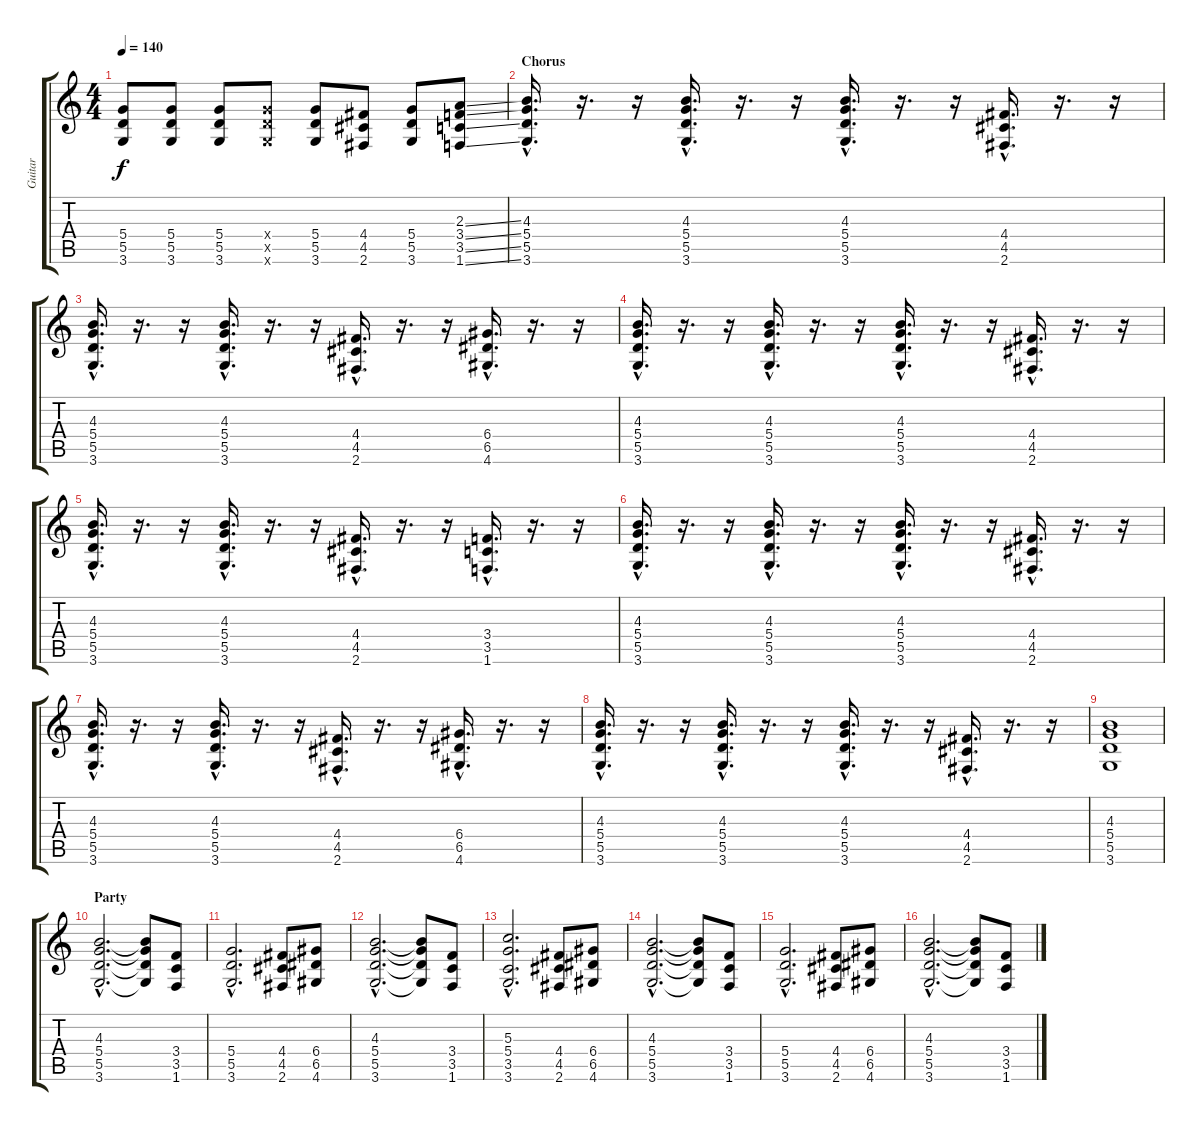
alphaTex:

\track ("Guitar" "Guitar") {instrument distortionguitar}
\staff {score tabs}
\tuning (E4 B3 G3 D3 A2 E2) {hide}
\ts (4 4)
\tempo 140
\clef g2
\ks c
(5.4 5.5 3.6).8{dy f} (5.4 5.5 3.6).8 (5.4 5.5 3.6).8 (5.4{x} 5.5{x} 3.6{x}).8 (5.4 5.5 3.6).8 (4.4 4.5 2.6).8 (5.4 5.5 3.6).8 (2.3{ss} 3.4{ss} 3.5{ss} 1.6{ss}).8 |
\section ("" "Chorus")
(4.3{hac} 5.4{hac} 5.5{hac} 3.6{hac}).16{d volume 14 instrument distortionguitar} r.16{d} r.16 (4.3{hac} 5.4{hac} 5.5{hac} 3.6{hac}).16{d} r.16{d} r.16 (4.3{hac} 5.4{hac} 5.5{hac} 3.6{hac}).16{d} r.16{d} r.16 (4.4{hac} 4.5{hac} 2.6{hac}).16{d} r.16{d} r.16 |
(4.3{hac} 5.4{hac} 5.5{hac} 3.6{hac}).16{d} r.16{d} r.16 (4.3{hac} 5.4{hac} 5.5{hac} 3.6{hac}).16{d} r.16{d} r.16 (4.4{hac} 4.5{hac} 2.6{hac}).16{d} r.16{d} r.16 (6.4{hac} 6.5{hac} 4.6{hac}).16{d} r.16{d} r.16 |
(4.3{hac} 5.4{hac} 5.5{hac} 3.6{hac}).16{d} r.16{d} r.16 (4.3{hac} 5.4{hac} 5.5{hac} 3.6{hac}).16{d} r.16{d} r.16 (4.3{hac} 5.4{hac} 5.5{hac} 3.6{hac}).16{d} r.16{d} r.16 (4.4{hac} 4.5{hac} 2.6{hac}).16{d} r.16{d} r.16 |
(4.3{hac} 5.4{hac} 5.5{hac} 3.6{hac}).16{d} r.16{d} r.16 (4.3{hac} 5.4{hac} 5.5{hac} 3.6{hac}).16{d} r.16{d} r.16 (4.4{hac} 4.5{hac} 2.6{hac}).16{d} r.16{d} r.16 (3.4{hac} 3.5{hac} 1.6{hac}).16{d} r.16{d} r.16 |
(4.3{hac} 5.4{hac} 5.5{hac} 3.6{hac}).16{d} r.16{d} r.16 (4.3{hac} 5.4{hac} 5.5{hac} 3.6{hac}).16{d} r.16{d} r.16 (4.3{hac} 5.4{hac} 5.5{hac} 3.6{hac}).16{d} r.16{d} r.16 (4.4{hac} 4.5{hac} 2.6{hac}).16{d} r.16{d} r.16 |
(4.3{hac} 5.4{hac} 5.5{hac} 3.6{hac}).16{d} r.16{d} r.16 (4.3{hac} 5.4{hac} 5.5{hac} 3.6{hac}).16{d} r.16{d} r.16 (4.4{hac} 4.5{hac} 2.6{hac}).16{d} r.16{d} r.16 (6.4{hac} 6.5{hac} 4.6{hac}).16{d} r.16{d} r.16 |
(4.3{hac} 5.4{hac} 5.5{hac} 3.6{hac}).16{d} r.16{d} r.16 (4.3{hac} 5.4{hac} 5.5{hac} 3.6{hac}).16{d} r.16{d} r.16 (4.3{hac} 5.4{hac} 5.5{hac} 3.6{hac}).16{d} r.16{d} r.16 (4.4{hac} 4.5{hac} 2.6{hac}).16{d} r.16{d} r.16 |
(4.3 5.4 5.5 3.6).1 |
\section ("" "Party")
(4.3{hac} 5.4{hac} 5.5{hac} 3.6{hac}).2{d volume 14 instrument distortionguitar} (4.3{t} 5.4{t} 5.5{t} 3.6{t}).8 (3.4 3.5 1.6).8 |
(5.4{hac} 5.5{hac} 3.6{hac}).2{d} (4.4 4.5 2.6).8 (6.4 6.5 4.6).8 |
(4.3{hac} 5.4{hac} 5.5{hac} 3.6{hac}).2{d} (4.3{t} 5.4{t} 5.5{t} 3.6{t}).8 (3.4 3.5 1.6).8 |
(5.3{hac} 5.4{hac} 3.5{hac} 3.6{hac}).2{d} (4.4 4.5 2.6).8 (6.4 6.5 4.6).8 |
(4.3{hac} 5.4{hac} 5.5{hac} 3.6{hac}).2{d volume 14 instrument distortionguitar} (4.3{t} 5.4{t} 5.5{t} 3.6{t}).8 (3.4 3.5 1.6).8 |
(5.4{hac} 5.5{hac} 3.6{hac}).2{d} (4.4 4.5 2.6).8 (6.4 6.5 4.6).8 |
(4.3{hac} 5.4{hac} 5.5{hac} 3.6{hac}).2{d} (4.3{t} 5.4{t} 5.5{t} 3.6{t}).8 (3.4 3.5 1.6).8
